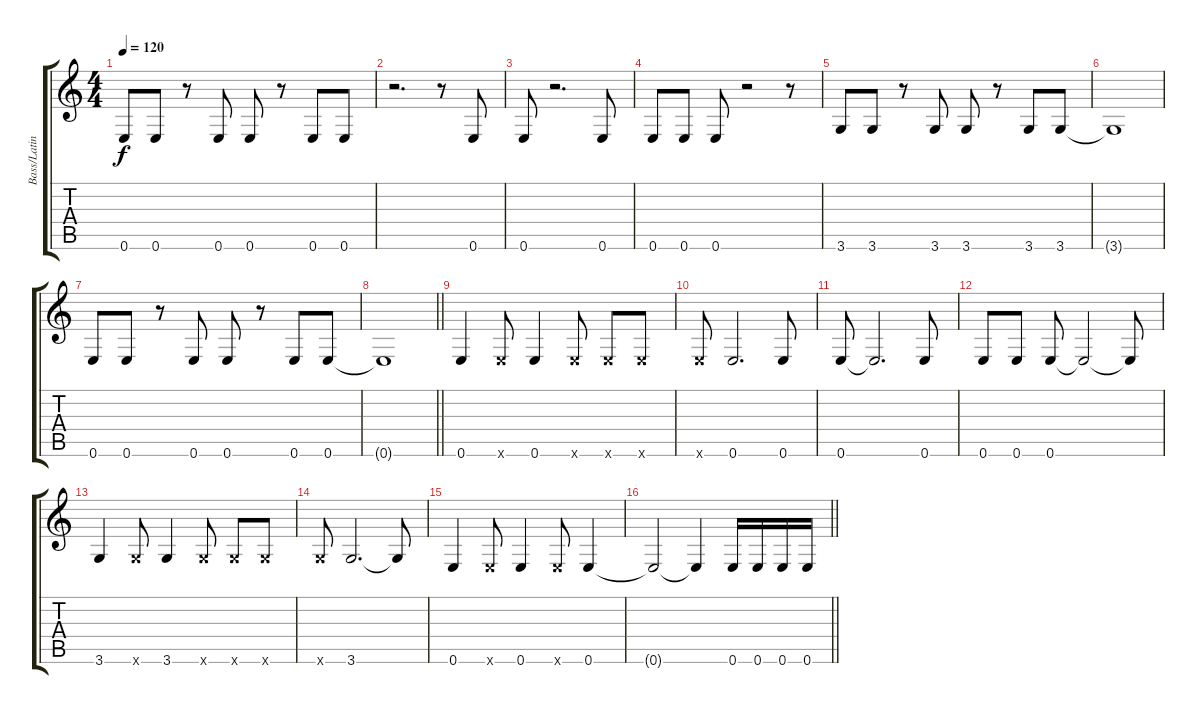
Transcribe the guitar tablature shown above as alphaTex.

\track ("Bass/Latino" "Bass/Latin") {instrument electricbassfinger}
\staff {score tabs}
\tuning (E4 B3 G3 D3 A2 E2) {hide}
\ts (4 4)
\tempo 120
\clef g2
\ks c
0.6.8{dy f} 0.6.8 r.8 0.6.8 0.6.8 r.8 0.6.8 0.6.8 |
r.2{d} r.8 0.6.8 |
0.6.8 r.2{d} 0.6.8 |
0.6.8 0.6.8 0.6.8 r.2 r.8 |
3.6.8 3.6.8 r.8 3.6.8 3.6.8 r.8 3.6.8 3.6.8 |
3.6{t}.1 |
0.6.8 0.6.8 r.8 0.6.8 0.6.8 r.8 0.6.8 0.6.8 |
\barLineRight lightlight
0.6{t}.1 |
0.6.4 0.6{x}.8 0.6.4 0.6{x}.8 0.6{x}.8 0.6{x}.8 |
0.6{x}.8 0.6.2{d} 0.6.8 |
0.6.8 0.6{t}.2{d} 0.6.8 |
0.6.8 0.6.8 0.6.8 0.6{t}.2 0.6{t}.8 |
3.6.4 3.6{x}.8 3.6.4 3.6{x}.8 3.6{x}.8 3.6{x}.8 |
3.6{x}.8 3.6.2{d} 3.6{t}.8 |
0.6.4 0.6{x}.8 0.6.4 0.6{x}.8 0.6.4 |
\barLineRight lightlight
0.6{t}.2 0.6{t}.4 0.6.16 0.6.16 0.6.16 0.6.16
